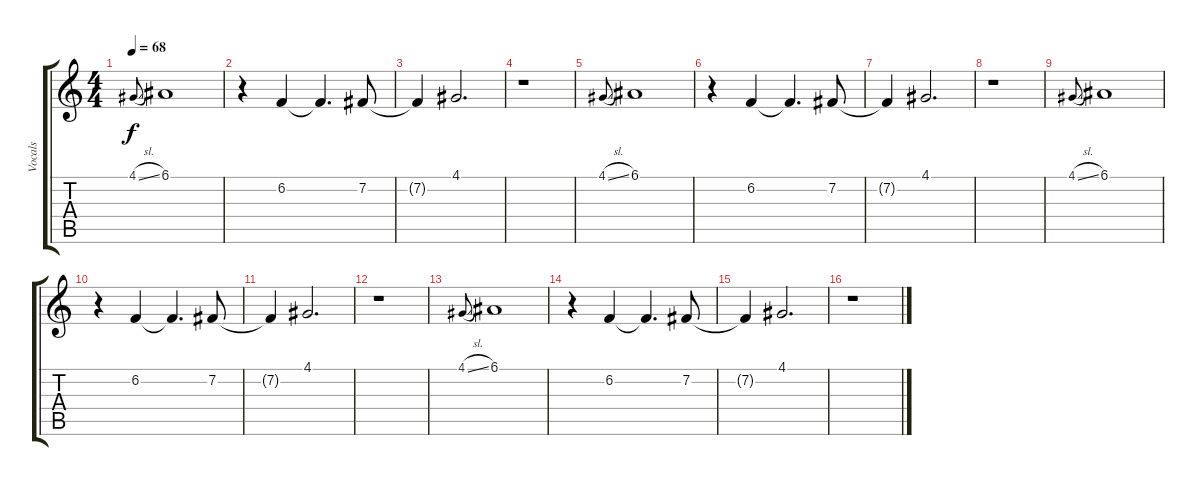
\track ("Vocals" "Vocals") {instrument voiceoohs}
\staff {score tabs}
\tuning (E4 B3 G3 D3 A2 E2) {hide}
\ts (4 4)
\tempo 68
\clef g2
\ks c
4.1{sl}.8{gr onbeat dy f} 6.1.1 |
r.4 6.2.4 6.2{t}.4{d} 7.2.8 |
7.2{t}.4 4.1.2{d} |
r.1 |
4.1{sl}.8{gr onbeat} 6.1.1 |
r.4 6.2.4 6.2{t}.4{d} 7.2.8 |
7.2{t}.4 4.1.2{d} |
r.1 |
4.1{sl}.8{gr onbeat} 6.1.1 |
r.4 6.2.4 6.2{t}.4{d} 7.2.8 |
7.2{t}.4 4.1.2{d} |
r.1 |
4.1{sl}.8{gr onbeat} 6.1.1 |
r.4 6.2.4 6.2{t}.4{d} 7.2.8 |
7.2{t}.4 4.1.2{d} |
r.1
